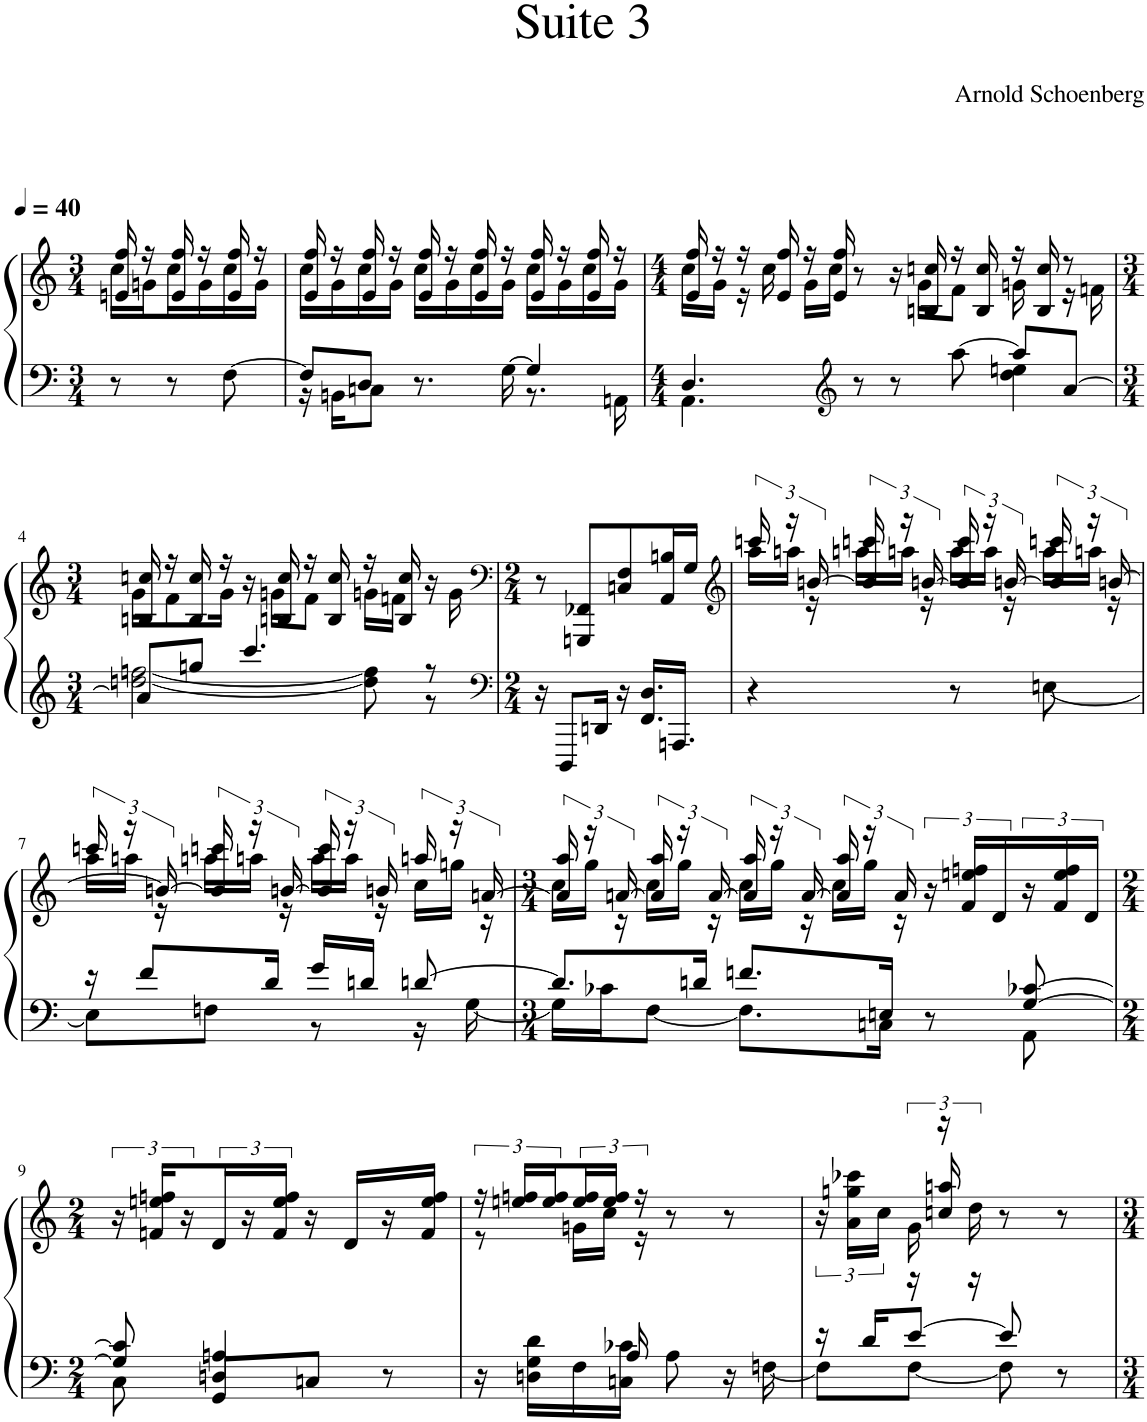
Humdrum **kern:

**kern	**kern
*part1	*part1
*staff2	*staff1
*I"Piano	*
*I'Pno.	*
*clefF4	*clefG2
*k[]	*k[]
*M3/4	*M3/4
*MM40	*MM40
=1	=1
*	*^
8r	16en/ 16ff/	16cc\LL
.	16r	16gn\J
8r	16e/ 16ff/	16cc\L
.	16r	16g\
[8F\	16e/ 16ff/	16cc\
.	16r	16g\JJ
=2	=2	=2
*^	*	*
8F/L]	16r	16e/ 16ff/	16cc\LL
.	16BBn\KL	16r	16g\
8D/J	8Cn\J	16e/ 16ff/	16cc\
.	.	16r	16g\JJ
8.r	4ryy	16e/ 16ff/	16cc\LL
.	.	16r	16g\
.	.	16e/ 16ff/	16cc\
[16G\	.	16r	16g\JJ
4G/]	8.r	16e/ 16ff/	16cc\LL
.	.	16r	16g\
.	.	16e/ 16ff/	16cc\
.	16AAn\	16r	16g\JJ
=3	=3	=3	=3
*M4/4	*	*M4/4	*
4.D/	4.AA\	16e/ 16ff/	16cc\LL
.	.	16r	16g\JJ
.	.	16r	16r
.	.	16e/ 16ff/	16cc\
.	.	16r	16g\LL
.	.	16e/ 16ff/	16cc\JJ
*clefG2	*	*	*
8r	4.ryy	8r	8.ryy
8r	.	16r	.
.	.	16Bn/ 16ccn/	16g\KL
[8aa\	.	16r	8f\J
.	.	16B/ 16cc/	.
8aa/L]	4dd\ 4een\	16r	16gn\
.	.	16B/ 16cc/	16ryy
[8a/J	.	8r	16r
.	.	.	16fn\
!!LO:LB:g=z	!!
=4	=4	=4	=4
*M3/4	*	*M3/4	*
[2ddn\ [2ffn\	8a/L]	16Bn/ 16ccn/	16g\KL
.	.	16r	8f\
.	8ggn/J	16B/ 16cc/	.
.	.	16r	16g\Jk
.	4.ccc/	16r	16ryy
.	.	16Bn/ 16cc/	16gn\KL
.	.	16r	8f\J
.	.	16B/ 16cc/	.
8dd\] 8ff\]	.	16r	16gn\LL
.	.	16B/ 16cc/	16fn\JJ
8r	8r	16r	8ryy
.	.	16g\	.
*v	*v	*	*
*	*v	*v
=5	=5
*clefF4	*clefF4
*M2/4	*M2/4
16r	8r
8DDD/L	.
.	8GGGn/ 8FF-X/L
16DDn/Jk	.
16r	8Cn/ 8F/
16.FF/ 16.D/LL	.
.	16AA/ 16Bn/L
16.AAAn/JJ	.
.	16G/JJ
=6	=6
*	*clefG2
*	*^
4r	24cccn/	24aa\LL
.	24r	24aan\JJ
.	[24bn/	24r
.	24b/] 24cccn/	24aan\LL
.	24r	24aan\JJ
.	[24bn/	24r
8r	24b/] 24ccc/	24aa\LL
.	24r	24aa\JJ
.	[24bn/	24r
[8En\	24b/] 24cccn/	24aa\LL
.	24r	24aan\JJ
.	[24bn/	24r
!!LO:LB:g=z	!!
=7	=7	=7
*^	*	*
16r	8E\L]	24cccn/	24aa\LL
.	.	24r	24aan\JJ
8f/L	.	.	.
.	.	24bn/_	24r
.	8Fn\J	24b/] 24cccn/	24aan\LL
.	.	24r	24aan\JJ
16d/Jk	.	.	.
.	.	[24bn/	24r
16g/LL	8r	24b/] 24ccc/	24aa\LL
.	.	24r	24aa\JJ
16dn/JJ	.	.	.
.	.	24bn/	24r
[8dn/	16r	24aan/	24cc\LL
.	.	24r	24ggn\JJ
.	[16G\	.	.
.	.	[24an/	24r
=8	=8	=8	=8
*M3/4	*	*M3/4	*
8.d/L]	16G\LL]	24a/] 24aa/	24cc\LL
.	.	24r	24gg\JJ
.	16c-X\J	.	.
.	.	[24an/	24r
.	[8F\J	24a/] 24aa/	24cc\LL
.	.	24r	24gg\JJ
16dn/Jk	.	.	.
.	.	[24a/	24r
8.fn/L	8.F\L]	24a/] 24aa/	24cc\LL
.	.	24r	24gg\JJ
.	.	[24a/	24r
.	.	24a/] 24aa/	24cc\LL
.	.	24r	24gg\JJ
16En/Jk	16Cn\Jk	.	.
.	.	24a/	24r
8r	8ryy	24r	4ryy
.	.	24f/ 24een/ 24ffn/LL	.
.	.	24d/	.
[8G/ [8c-X/	8AA\	24r	.
.	.	24f/ 24ee/ 24ff/	.
.	.	24d/JJ	.
*	*	*v	*v
!!LO:LB:g=z
=9	=9	=9
*M2/4	*	*M2/4
8C\	8G/] 8c-/]	24r
.	.	24fn/ 24een/ 24ffn/LL
.	.	24r
8GG/L	4Dn/ 4An/	24d/L
.	.	24r
.	.	24f/ 24ee/ 24ff/JJ
8Cn/J	.	16r
.	.	16d/LL
8r	8ryy	16r
.	.	16f/ 16ee/ 16ff/JJ
=10	=10	=10
*	*	*^
16r	8.ryy	24r	8r
.	.	24een/ 24ffn/LL	.
16Dn\ 16G\ 16d\LL	.	.	.
.	.	24ee/ 24ff/J	.
16F\	.	24ee/ 24ff/L	24gn\LL
.	.	24ee/ 24ff/JJ	24cc\JJ
16Cn\ 16c-X\JJ	16A/	.	.
.	.	24r	24r
8A\	4ryy	8r	4ryy
16r	.	8r	.
[16Fn\	.	.	.
=11	=11	=11	=11
16r	8F\L]	24r	8ryy
.	.	24a\ 24ggn\ 24ccc-X\LL	.
16d/KL	.	.	.
.	.	24cc\JJ	.
[8e/J	[8F\J	24g\	24r
.	.	24r	24ccn/ 24aan/
.	.	24dd\	24r
8e/]	8F\]	8r	4ryy
8r	8ryy	8r	.
*v	*v	*	*
*	*v	*v
=	=
*-	*-
